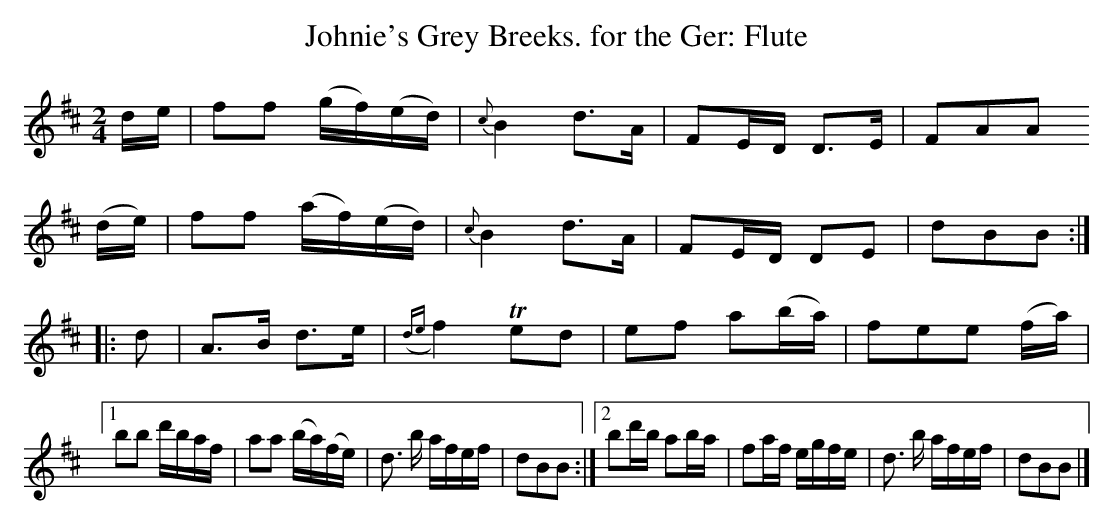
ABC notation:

X:1
T:Johnie's Grey Breeks. for the Ger: Flute
M:2/4
L:1/16
K:BMin
 de |f2f2 (gf)(ed)| {c} B4   d3A    |F2ED D3E   |F2A2A2
(de)|f2f2 (af)(ed)| {c} B4   d3A    |F2ED D2E2  |d2B2B2    ::
 d2 |A3B   d3e    |({de}f4) Te2d2   |e2f2 a2(ba)|f2e2e2 (fa)|
  [1 b2b2  d'baf  | a2a2    (ba)(fe)|d3 b afef  |d2B2B2    :|\
  [2 b2d'b a2ba   | f2af     egfe   |d3 b afef  |d2B2B2    |]
